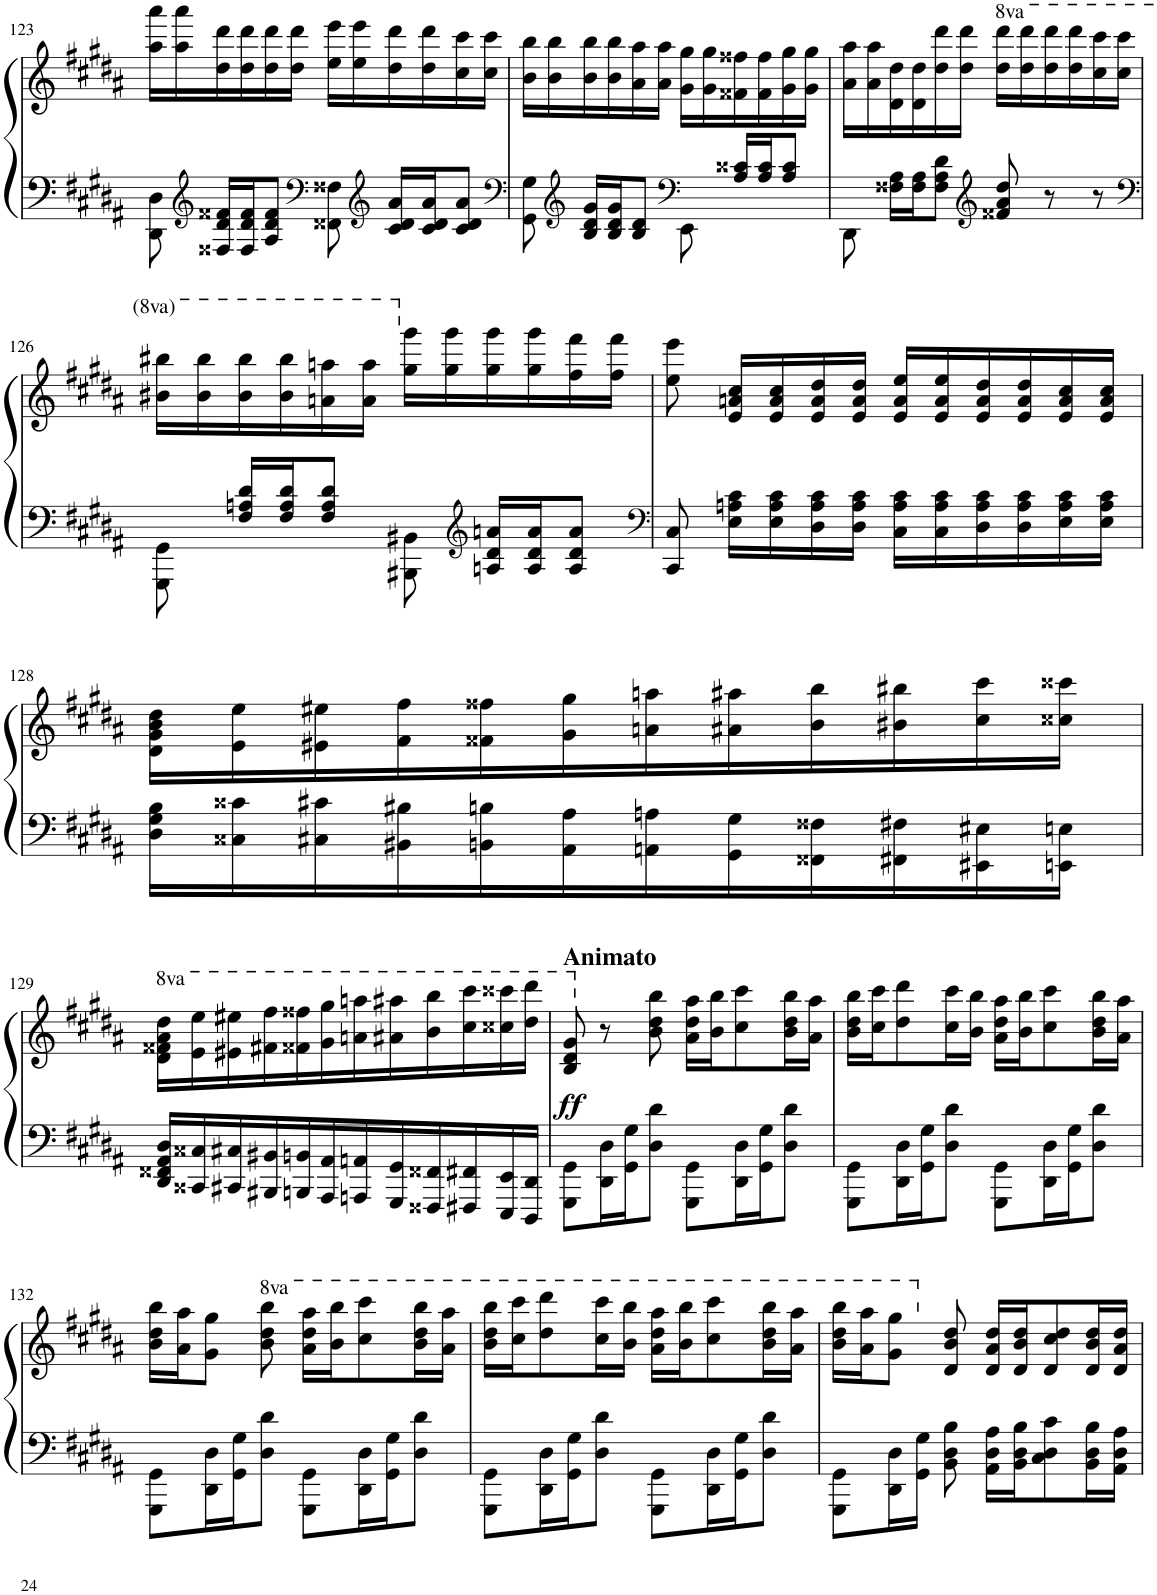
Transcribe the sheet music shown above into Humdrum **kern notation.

**kern	**kern	**dynam
*part1	*part1	*part1
*staff2	*staff1	*staff1/2
*I"Piano	*	*
*I'Pno	*	*
!!LO:PB:g=z
*clefF4	*clefG2	*
*k[f#c#g#d#a#]	*k[f#c#g#d#a#]	*
*M6/8	*M6/8	*
=123	=123	=123
8DD#\ 8D#\	16aa#\ 16aaa#\LL	.
.	16aa#\ 16aaa#\	.
*clefG2	*	*
16F##X/ 16d#/ 16f##X/LL	16dd#\ 16ddd#\	.
16F##/ 16d#/ 16f##/J	16dd#\ 16ddd#\	.
8A#/ 8d#/ 8f##/J	16dd#\ 16ddd#\	.
.	16dd#\ 16ddd#\JJ	.
*clefF4	*	*
8FF##X\ 8F##X\	16ee\ 16eee\LL	.
.	16ee\ 16eee\	.
*clefG2	*	*
16c#/ 16d#/ 16a#/LL	16dd#\ 16ddd#\	.
16c#/ 16d#/ 16a#/J	16dd#\ 16ddd#\	.
8c#/ 8d#/ 8a#/J	16cc#\ 16ccc#\	.
.	16cc#\ 16ccc#\JJ	.
=124	=124	=124
*clefF4	*	*
8GG#\ 8G#\	16b\ 16bb\LL	.
.	16b\ 16bb\	.
*clefG2	*	*
16B/ 16d#/ 16g#/LL	16b\ 16bb\	.
16B/ 16d#/ 16g#/J	16b\ 16bb\	.
8B/ 8d#/J	16a#\ 16aa#\	.
.	16a#\ 16aa#\JJ	.
*clefF4	*	*
8EE\	16g#\ 16gg#\LL	.
.	16g#\ 16gg#\	.
16A#/ 16c##X/LL	16f##X\ 16ff##X\	.
16A#/ 16c##/J	16f##\ 16ff##\	.
8A#/ 8c##/J	16g#\ 16gg#\	.
.	16g#\ 16gg#\JJ	.
=125	=125	=125
8DD#\	16a#\ 16aa#\LL	.
.	16a#\ 16aa#\	.
16F##X\ 16A#\LL	16d#\ 16dd#\	.
16F##\ 16A#\J	16d#\ 16dd#\	.
8F##\ 8A#\ 8d#\J	16dd#\ 16ddd#\	.
.	16dd#\ 16ddd#\JJ	.
*clefG2	*	*
*	*8va	*
8f##X/ 8a#/ 8dd#/	16ddd#\ 16dddd#\LL	.
.	16ddd#\ 16dddd#\	.
8r	16ddd#\ 16dddd#\	.
.	16ddd#\ 16dddd#\	.
8r	16ccc#\ 16cccc#\	.
.	16ccc#\ 16cccc#\JJ	.
!!LO:LB:g=z
=126	=126	=126
*clefF4	*	*
8GGG#\ 8GG#\	16bb#X\ 16bbb#X\LL	.
.	16bb#\ 16bbb#\	.
16F#/ 16An/ 16d#/LL	16bb#\ 16bbb#\	.
16F#/ 16A/ 16d#/J	16bb#\ 16bbb#\	.
8F#/ 8A/ 8d#/J	16aan\ 16aaan\	.
.	16aa\ 16aaa\JJ	.
*	*X8va	*
8BBB#X\ 8BB#X\	16gg#\ 16ggg#\LL	.
.	16gg#\ 16ggg#\	.
*clefG2	*	*
16An/ 16d#/ 16an/LL	16gg#\ 16ggg#\	.
16A/ 16d#/ 16a/J	16gg#\ 16ggg#\	.
8A/ 8d#/ 8a/J	16ff#\ 16fff#\	.
.	16ff#\ 16fff#\JJ	.
=127	=127	=127
*clefF4	*	*
8CC#/ 8C#/	8ee\ 8eee\	.
16E\ 16An\ 16c#\LL	16e/ 16an/ 16cc#/LL	.
16E\ 16A\ 16c#\	16e/ 16a/ 16cc#/	.
16D#\ 16A\ 16c#\	16e/ 16a/ 16dd#/	.
16D#\ 16A\ 16c#\JJ	16e/ 16a/ 16dd#/JJ	.
16C#\ 16A\ 16c#\LL	16e/ 16a/ 16ee/LL	.
16C#\ 16A\ 16c#\	16e/ 16a/ 16ee/	.
16D#\ 16A\ 16c#\	16e/ 16a/ 16dd#/	.
16D#\ 16A\ 16c#\	16e/ 16a/ 16dd#/	.
16E\ 16A\ 16c#\	16e/ 16a/ 16cc#/	.
16E\ 16A\ 16c#\JJ	16e/ 16a/ 16cc#/JJ	.
!!LO:LB:g=z
=128	=128	=128
16D#\ 16G#\ 16B\LL	16d#\ 16g#\ 16b\ 16dd#\LL	.
16C##X\ 16c##X\	16e\ 16ee\	.
16C#X\ 16c#X\	16e#X\ 16ee#X\	.
16BB#X\ 16B#X\	16f#\ 16ff#\	.
16BBn\ 16Bn\	16f##X\ 16ff##X\	.
16AA#\ 16A#\	16g#\ 16gg#\	.
16AAn\ 16An\	16an\ 16aan\	.
16GG#\ 16G#\	16a#X\ 16aa#X\	.
16FF##X\ 16F##X\	16b\ 16bb\	.
16FF#X\ 16F#X\	16b#X\ 16bb#X\	.
16EE#X\ 16E#X\	16cc#\ 16ccc#\	.
16EEn\ 16En\JJ	16cc##X\ 16ccc##X\JJ	.
!!LO:LB:g=z
=129	=129	=129
*	*8va	*
16DD#/ 16FF##X/ 16AA#/ 16D#/LL	16dd#\ 16ff##X\ 16aa#\ 16ddd#\LL	.
16CC##X/ 16C##X/	16ee\ 16eee\	.
16CC#X/ 16C#X/	16ee#X\ 16eee#X\	.
16BBB#X/ 16BB#X/	16ff#X\ 16fff#\	.
16BBBn/ 16BBn/	16ff##X\ 16fff##X\	.
16AAA#/ 16AA#/	16gg#\ 16ggg#\	.
16AAAn/ 16AAn/	16aan\ 16aaan\	.
16GGG#/ 16GG#/	16aa#X\ 16aaa#X\	.
16FFF##X/ 16FF##X/	16bb\ 16bbb\	.
16FFF#X/ 16FF#X/	16ccc#\ 16cccc#\	.
16EEE/ 16EE/	16ccc##X\ 16cccc##X\	.
16DDD#/ 16DD#/JJ	16ddd#\ 16dddd#\JJ	.
=130	=130	=130
*	*X8va	*
!	!LO:TX:a:B:t=Animato	!
!	!	!LO:DY:b
8GGG#\ 8GG#\L	8B/ 8d#/ 8g#/	ff
16DD#\ 16D#\L	8r	.
16GG#\ 16G#\J	.	.
8D#\ 8d#\J	8b\ 8dd#\ 8bb\	.
8GGG#\ 8GG#\L	16a#\ 16dd#\ 16aa#\LL	.
.	16b\ 16bb\J	.
16DD#\ 16D#\L	8cc#\ 8ccc#\	.
16GG#\ 16G#\J	.	.
8D#\ 8d#\J	16b\ 16dd#\ 16bb\L	.
.	16a#\ 16aa#\JJ	.
=131	=131	=131
8GGG#\ 8GG#\L	16b\ 16dd#\ 16bb\LL	.
.	16cc#\ 16ccc#\J	.
16DD#\ 16D#\L	8dd#\ 8ddd#\	.
16GG#\ 16G#\J	.	.
8D#\ 8d#\J	16cc#\ 16ccc#\L	.
.	16b\ 16bb\JJ	.
8GGG#\ 8GG#\L	16a#\ 16dd#\ 16aa#\LL	.
.	16b\ 16bb\J	.
16DD#\ 16D#\L	8cc#\ 8ccc#\	.
16GG#\ 16G#\J	.	.
8D#\ 8d#\J	16b\ 16dd#\ 16bb\L	.
.	16a#\ 16aa#\JJ	.
!!LO:LB:g=z
=132	=132	=132
8GGG#\ 8GG#\L	16b\ 16dd#\ 16bb\LL	.
.	16a#\ 16aa#\J	.
16DD#\ 16D#\L	8g#\ 8gg#\J	.
16GG#\ 16G#\J	.	.
*	*8va	*
8D#\ 8d#\J	8bb\ 8ddd#\ 8bbb\	.
8GGG#\ 8GG#\L	16aa#\ 16ddd#\ 16aaa#\LL	.
.	16bb\ 16bbb\J	.
16DD#\ 16D#\L	8ccc#\ 8cccc#\	.
16GG#\ 16G#\J	.	.
8D#\ 8d#\J	16bb\ 16ddd#\ 16bbb\L	.
.	16aa#\ 16aaa#\JJ	.
=133	=133	=133
8GGG#\ 8GG#\L	16bb\ 16ddd#\ 16bbb\LL	.
.	16ccc#\ 16cccc#\J	.
16DD#\ 16D#\L	8ddd#\ 8dddd#\	.
16GG#\ 16G#\J	.	.
8D#\ 8d#\J	16ccc#\ 16cccc#\L	.
.	16bb\ 16bbb\JJ	.
8GGG#\ 8GG#\L	16aa#\ 16ddd#\ 16aaa#\LL	.
.	16bb\ 16bbb\J	.
16DD#\ 16D#\L	8ccc#\ 8cccc#\	.
16GG#\ 16G#\J	.	.
8D#\ 8d#\J	16bb\ 16ddd#\ 16bbb\L	.
.	16aa#\ 16aaa#\JJ	.
=134	=134	=134
8GGG#\ 8GG#\L	16bb\ 16ddd#\ 16bbb\LL	.
.	16aa#\ 16aaa#\J	.
16DD#\ 16D#\L	8gg#\ 8ggg#\J	.
16GG#\ 16G#\JJ	.	.
*	*X8va	*
8BB\ 8D#\ 8B\	8d#/ 8b/ 8dd#/	.
16AA#\ 16D#\ 16A#\LL	16d#/ 16a#/ 16dd#/LL	.
16BB\ 16D#\ 16B\J	16d#/ 16b/ 16dd#/J	.
8C#\ 8D#\ 8c#\	8d#/ 8cc#/ 8dd#/	.
16BB\ 16D#\ 16B\L	16d#/ 16b/ 16dd#/L	.
16AA#\ 16D#\ 16A#\JJ	16d#/ 16a#/ 16dd#/JJ	.
=	=	=
*-	*-	*-
